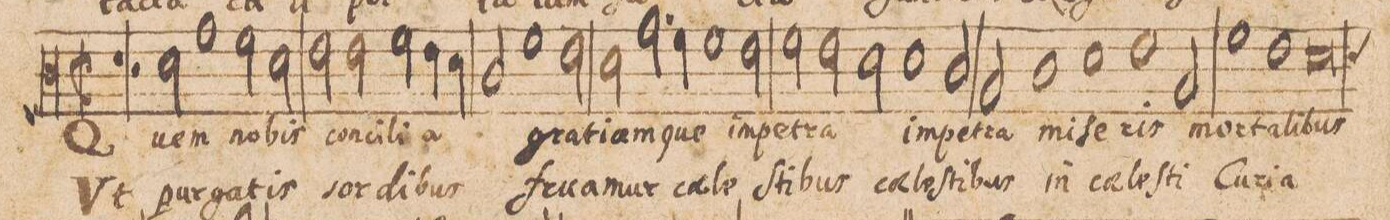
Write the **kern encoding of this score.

**kern	**text	**text
*I"CANTVS.	*	*
*clefC3	*	*
*k[]	*	*
*met(C|)	*	*
*M2/1	*	*
1r	.	.
2r	.	.
2d\	Quem	Ut
=58-	=58-	=58-
1g\	.	pur-
2f\	no-	-ga-
2d\	-bis	-tis
=59-	=59-	=59-
2e\	con-	sor-
2e\	-ci-	-di-
2f\	-li-	-bus
4e\	.	.
4d\	.	.
=60-	=60-	=60-
2c/	-a	.
1f\	gra-	fru-
2e\	-ti-	-a-
=61-	=61-	=61-
2d\	-am	-mur
2.g\	que	cae-
4f\	.	.
1f\	im-	-le-
=62-	=62-	=62-
2e\	.	.
2f\	-pet-	-ſti-
2e\	.	-bus
=63-	=63-	=63-
2d\	-ra	cae-
1d\	im-	-le-
2c/	-pe-	-ſti-
=64-	=64-	=64-
2A/	-tra	-bus
1c\	mi-	in
1d\	-ſe-	cae-
=65-	=65-	=65-
1e\	-ris	-le-
2A/	mor-	-ſti
=66-	=66-	=66-
1f\	-ta-	Cu-
1e\	-li-	-ri-
=67-	=67-	=67-
*custos:d	*	*
0d\	-bus	-a
=68-	=68-	=68-
*-	*-	*-
